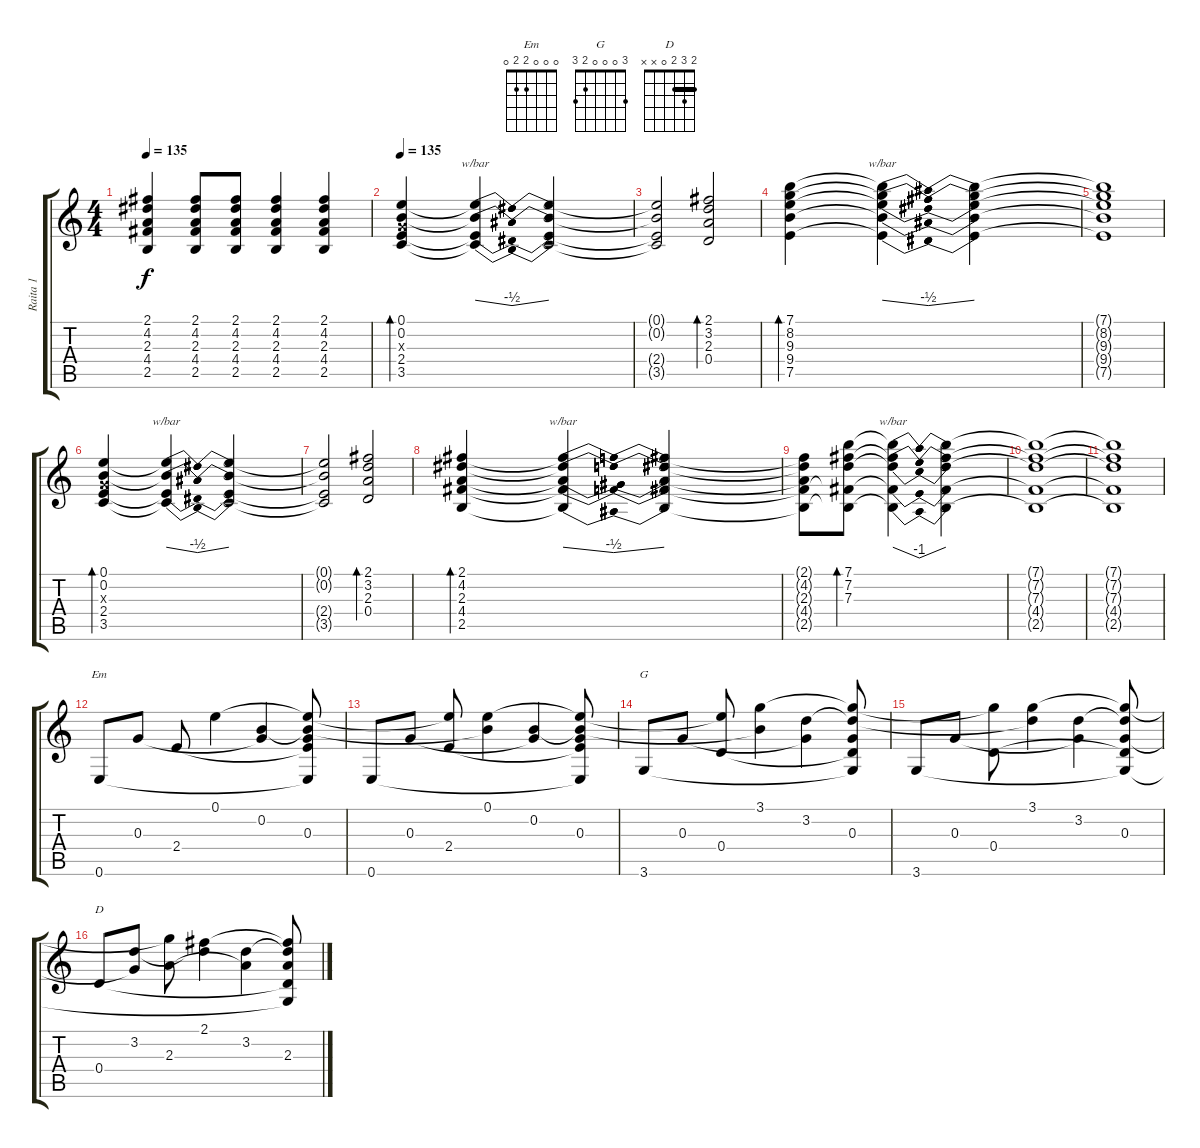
\track ("Raita 1" "Raita 1") {instrument electricguitarclean}
\staff {score tabs}
\tuning (E4 B3 G3 D3 A2 E2) {hide}
\chord ("Em" 0 0 0 2 2 0)
\chord ("G" 3 0 0 0 2 3)
\chord ("D" 2 3 2 0 x x) {barre 2}
\ts (4 4)
\tempo 135
\clef g2
\ks c
(2.1{t} 4.2{t} 2.3{t} 4.4{t} 2.5{t}).4{dy f} (2.1 4.2 2.3 4.4 2.5).8 (2.1 4.2 2.3 4.4 2.5).8 (2.1 4.2 2.3 4.4 2.5).4 (2.1 4.2 2.3 4.4 2.5).4 |
\tempo 135
(0.1 0.2 0.3{x} 2.4 3.5).4{bd 240 volume 14 instrument electricguitarclean} (0.1{t} 0.2{t} 2.4{t} 3.5{t}).4{tbe (dip default 0 0 30 -2 60 0)} (0.1{t} 0.2{t} 2.4{t} 3.5{t}).2 |
(0.1{t} 0.2{t} 2.4{t} 3.5{t}).2 (2.1 3.2 2.3 0.4).2{bd 240} |
(7.1 8.2 9.3 9.4 7.5).4{bd 240} (7.1{t} 8.2{t} 9.3{t} 9.4{t} 7.5{t}).4{tbe (dip default 0 0 30 -2 60 0)} (7.1{t} 8.2{t} 9.3{t} 9.4{t} 7.5{t}).2 |
(7.1{t} 8.2{t} 9.3{t} 9.4{t} 7.5{t}).1 |
(0.1 0.2 0.3{x} 2.4 3.5).4{bd 240} (0.1{t} 0.2{t} 2.4{t} 3.5{t}).4{tbe (dip default 0 0 30 -2 60 0)} (0.1{t} 0.2{t} 2.4{t} 3.5{t}).2 |
(0.1{t} 0.2{t} 2.4{t} 3.5{t}).2 (2.1 3.2 2.3 0.4).2{bd 240} |
(2.1 4.2 2.3 4.4 2.5).4{bd 240} (2.1{t} 4.2{t} 2.3{t} 4.4{t} 2.5{t}).4{tbe (dip default 0 0 30 -2 60 0)} (2.1{t} 4.2{t} 2.3{t} 4.4{t} 2.5{t}).2 |
(2.1{t} 4.2{t} 2.3{t} 4.4{t} 2.5{t}).8 (7.1 7.2 7.3 4.4{t} 2.5{t}).8{bd 240} (7.1{t} 7.2{t} 7.3{t} 4.4{t} 2.5{t}).4{tbe (dip default 0 0 30 -4 60 0)} (7.1{t} 7.2{t} 7.3{t} 4.4{t} 2.5{t}).2 |
(7.1{t} 7.2{t} 7.3{t} 4.4{t} 2.5{t}).1 |
(7.1{t} 7.2{t} 7.3{t} 4.4{t} 2.5{t}).1 |
0.6.8{ch "Em" volume 8} 0.3.8 2.4.8 0.1.4 (0.2 0.3{t}).4 (0.1{t} 0.2{t} 0.3 2.4{t} 0.6{t}).8 |
0.6.8 0.3.8 (0.1{t} 2.4).8 (0.1 0.2{t}).4 (0.2 0.3{t}).4 (0.1{t} 0.2{t} 0.3 2.4{t} 0.6{t}).8 |
3.6.8{ch "G"} 0.3.8 (0.1{t} 0.4).8 (3.1 0.2{t}).4 (3.2 0.3{t}).4 (3.1{t} 3.2{t} 0.3 0.4{t} 3.6{t}).8 |
3.6.8 0.3.8 (3.1{t} 0.4).8 (3.1 3.2{t}).4 (3.2 0.3{t}).4 (3.1{t} 3.2{t} 0.3 0.4{t} 3.6{t}).8 |
0.4.8{ch "D"} (3.2 0.3{t}).8 (3.1{t} 2.3).8 (2.1 3.2{t}).4 (3.2 2.3{t}).4 (2.1{t} 3.2{t} 2.3 0.4{t} 3.6{t}).8
